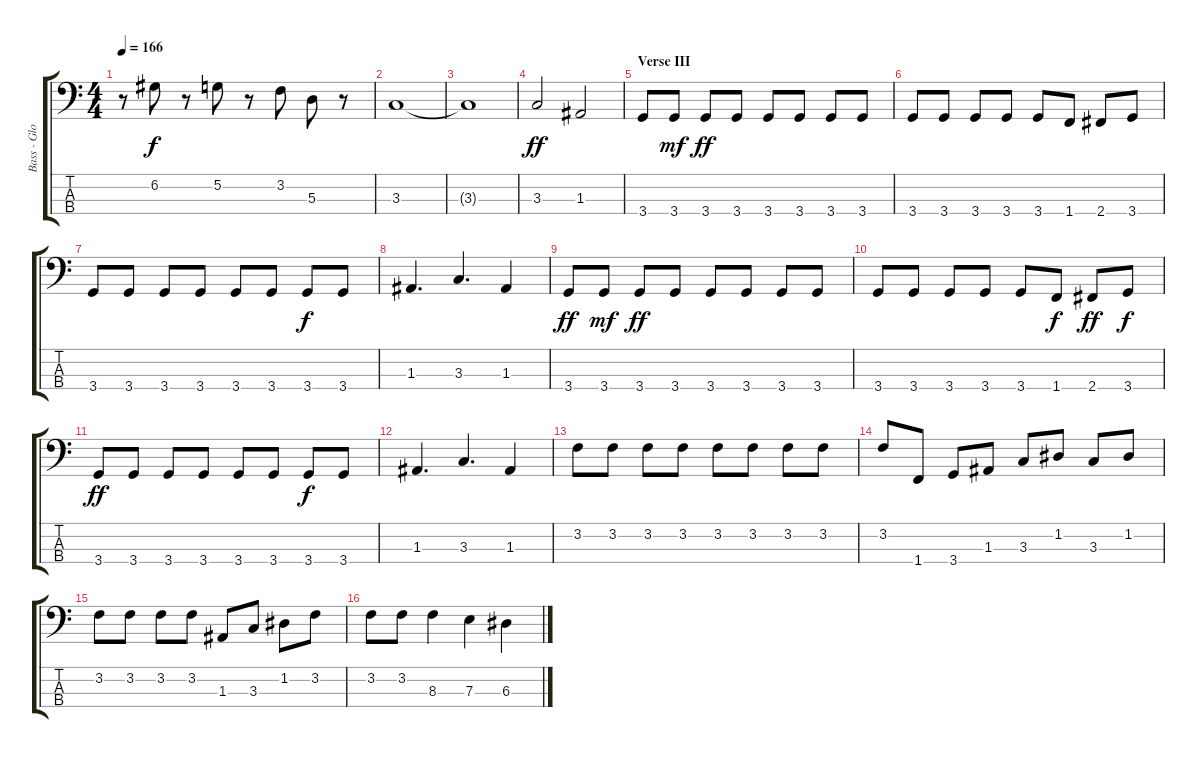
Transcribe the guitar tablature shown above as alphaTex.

\track ("Bass - Glover" "Bass - Glo") {instrument electricbassfinger}
\staff {score tabs}
\tuning (G2 D2 A1 E1) {hide}
\ts (4 4)
\tempo 166
\clef f4
\ks c
r.8{dy f} 6.2.8 r.8 5.2.8 r.8 3.2.8 5.3.8 r.8 |
3.3.1 |
3.3{t}.1 |
3.3.2{dy ff} 1.3.2 |
\section ("" "Verse III")
3.4.8 3.4.8{dy mf} 3.4.8{dy ff} 3.4.8 3.4.8 3.4.8 3.4.8 3.4.8 |
3.4.8 3.4.8 3.4.8 3.4.8 3.4.8 1.4.8 2.4.8 3.4.8 |
3.4.8 3.4.8 3.4.8 3.4.8 3.4.8 3.4.8 3.4.8{dy f} 3.4.8 |
1.3.4{d} 3.3.4{d} 1.3.4 |
3.4.8{dy ff} 3.4.8{dy mf} 3.4.8{dy ff} 3.4.8 3.4.8 3.4.8 3.4.8 3.4.8 |
3.4.8 3.4.8 3.4.8 3.4.8 3.4.8 1.4.8{dy f} 2.4.8{dy ff} 3.4.8{dy f} |
3.4.8{dy ff} 3.4.8 3.4.8 3.4.8 3.4.8 3.4.8 3.4.8{dy f} 3.4.8 |
1.3.4{d} 3.3.4{d} 1.3.4 |
3.2.8 3.2.8 3.2.8 3.2.8 3.2.8 3.2.8 3.2.8 3.2.8 |
3.2.8 1.4.8 3.4.8 1.3.8 3.3.8 1.2.8 3.3.8 1.2.8 |
3.2.8 3.2.8 3.2.8 3.2.8 1.3.8 3.3.8 1.2.8 3.2.8 |
3.2.8 3.2.8 8.3.4 7.3.4 6.3.4
